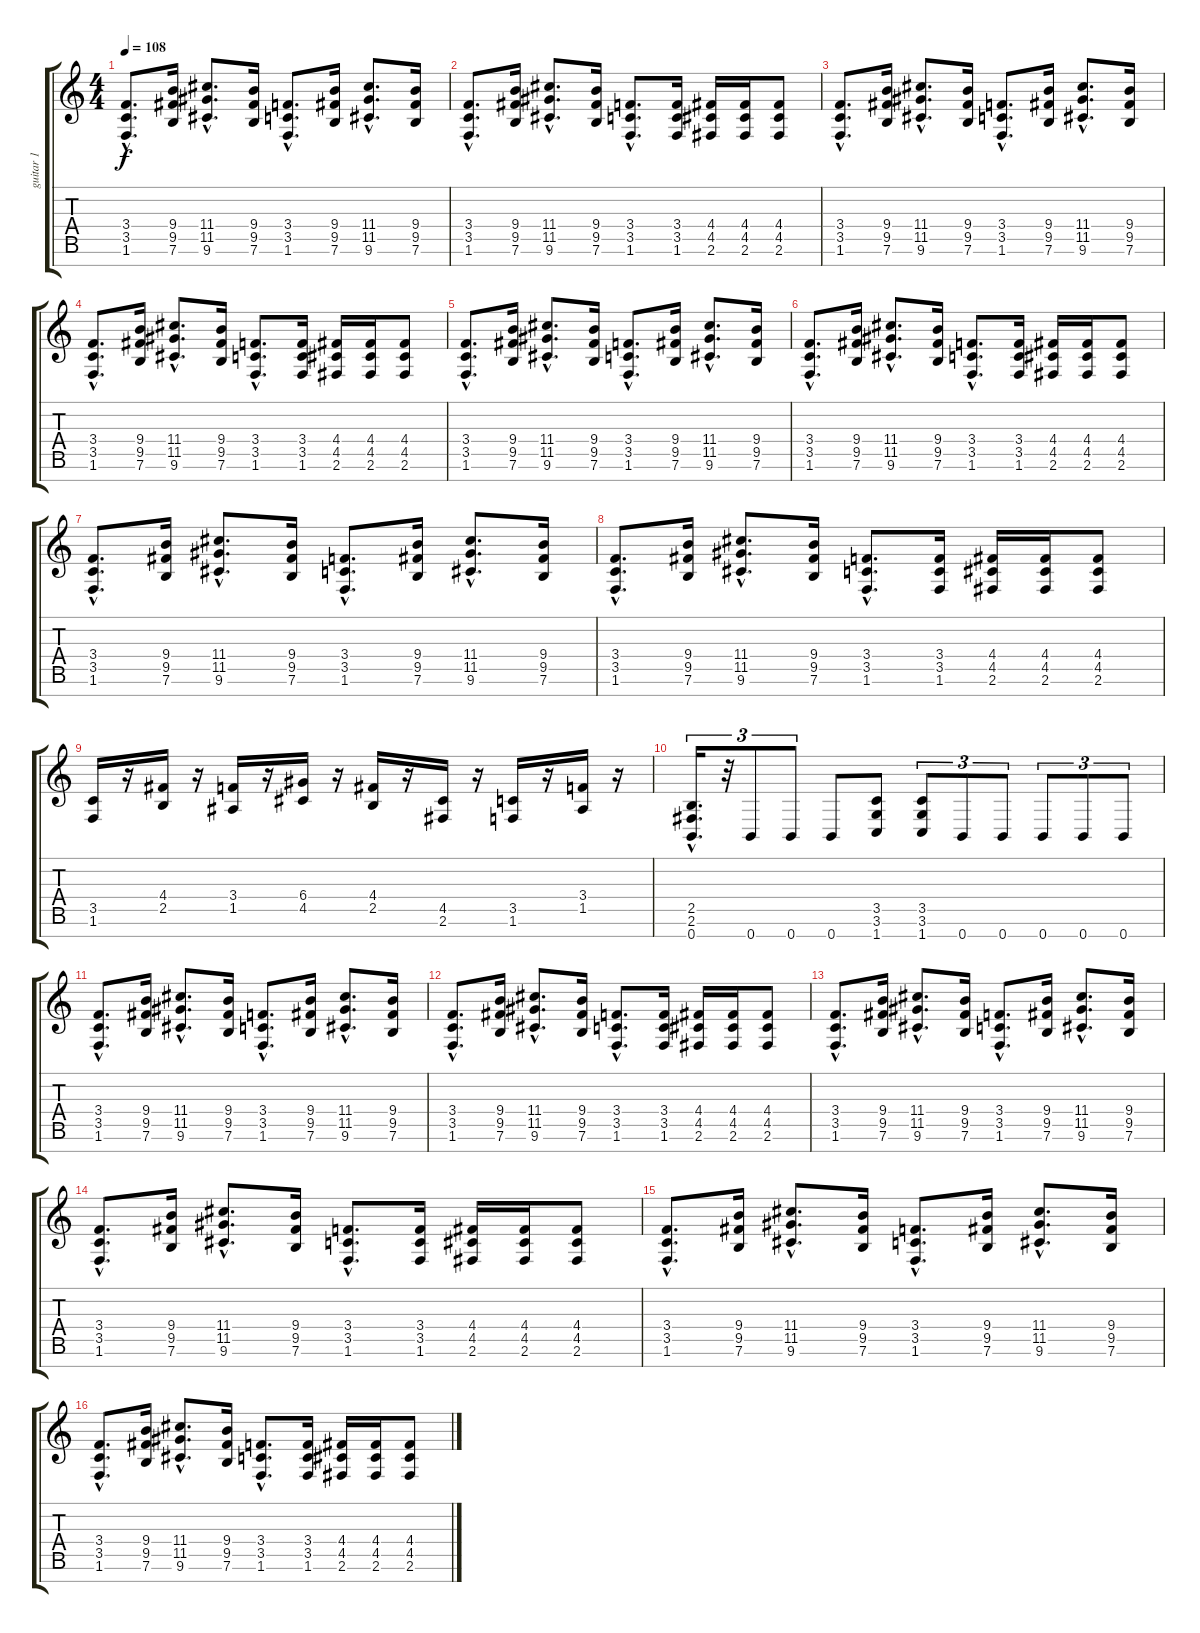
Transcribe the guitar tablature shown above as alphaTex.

\track ("guitar 1" "guitar 1") {instrument distortionguitar}
\staff {score tabs}
\tuning (E4 B3 G3 D3 A2 E2 B1) {hide}
\ts (4 4)
\tempo 108
\clef g2
\ks c
(3.4{hac} 3.5{hac} 1.6{hac}).8{d dy f instrument distortionguitar} (9.4 9.5 7.6).16 (11.4{hac} 11.5{hac} 9.6{hac}).8{d} (9.4 9.5 7.6).16 (3.4{hac} 3.5{hac} 1.6{hac}).8{d} (9.4 9.5 7.6).16 (11.4{hac} 11.5{hac} 9.6{hac}).8{d} (9.4 9.5 7.6).16 |
(3.4{hac} 3.5{hac} 1.6{hac}).8{d} (9.4 9.5 7.6).16 (11.4{hac} 11.5{hac} 9.6{hac}).8{d} (9.4 9.5 7.6).16 (3.4{hac} 3.5{hac} 1.6{hac}).8{d} (3.4 3.5 1.6).16 (4.4 4.5 2.6).16 (4.4 4.5 2.6).16 (4.4 4.5 2.6).8 |
(3.4{hac} 3.5{hac} 1.6{hac}).8{d} (9.4 9.5 7.6).16 (11.4{hac} 11.5{hac} 9.6{hac}).8{d} (9.4 9.5 7.6).16 (3.4{hac} 3.5{hac} 1.6{hac}).8{d} (9.4 9.5 7.6).16 (11.4{hac} 11.5{hac} 9.6{hac}).8{d} (9.4 9.5 7.6).16 |
(3.4{hac} 3.5{hac} 1.6{hac}).8{d} (9.4 9.5 7.6).16 (11.4{hac} 11.5{hac} 9.6{hac}).8{d} (9.4 9.5 7.6).16 (3.4{hac} 3.5{hac} 1.6{hac}).8{d} (3.4 3.5 1.6).16 (4.4 4.5 2.6).16 (4.4 4.5 2.6).16 (4.4 4.5 2.6).8 |
(3.4{hac} 3.5{hac} 1.6{hac}).8{d} (9.4 9.5 7.6).16 (11.4{hac} 11.5{hac} 9.6{hac}).8{d} (9.4 9.5 7.6).16 (3.4{hac} 3.5{hac} 1.6{hac}).8{d} (9.4 9.5 7.6).16 (11.4{hac} 11.5{hac} 9.6{hac}).8{d} (9.4 9.5 7.6).16 |
(3.4{hac} 3.5{hac} 1.6{hac}).8{d} (9.4 9.5 7.6).16 (11.4{hac} 11.5{hac} 9.6{hac}).8{d} (9.4 9.5 7.6).16 (3.4{hac} 3.5{hac} 1.6{hac}).8{d} (3.4 3.5 1.6).16 (4.4 4.5 2.6).16 (4.4 4.5 2.6).16 (4.4 4.5 2.6).8 |
(3.4{hac} 3.5{hac} 1.6{hac}).8{d} (9.4 9.5 7.6).16 (11.4{hac} 11.5{hac} 9.6{hac}).8{d} (9.4 9.5 7.6).16 (3.4{hac} 3.5{hac} 1.6{hac}).8{d} (9.4 9.5 7.6).16 (11.4{hac} 11.5{hac} 9.6{hac}).8{d} (9.4 9.5 7.6).16 |
(3.4{hac} 3.5{hac} 1.6{hac}).8{d} (9.4 9.5 7.6).16 (11.4{hac} 11.5{hac} 9.6{hac}).8{d} (9.4 9.5 7.6).16 (3.4{hac} 3.5{hac} 1.6{hac}).8{d} (3.4 3.5 1.6).16 (4.4 4.5 2.6).16 (4.4 4.5 2.6).16 (4.4 4.5 2.6).8 |
(3.5 1.6).16 r.16 (4.4 2.5).16 r.16 (3.4 1.5).16 r.16 (6.4 4.5).16 r.16 (4.4 2.5).16 r.16 (4.5 2.6).16 r.16 (3.5 1.6).16 r.16 (3.4 1.5).16 r.16 |
(2.5{hac} 2.6{hac} 0.7{hac}).16{d tu (3 2)} r.32{tu (3 2)} 0.7.8{tu (3 2)} 0.7.8{tu (3 2)} 0.7.8 (3.5 3.6 1.7).8 (3.5 3.6 1.7).8{tu (3 2)} 0.7.8{tu (3 2)} 0.7.8{tu (3 2)} 0.7.8{tu (3 2)} 0.7.8{tu (3 2)} 0.7.8{tu (3 2)} |
(3.4{hac} 3.5{hac} 1.6{hac}).8{d} (9.4 9.5 7.6).16 (11.4{hac} 11.5{hac} 9.6{hac}).8{d} (9.4 9.5 7.6).16 (3.4{hac} 3.5{hac} 1.6{hac}).8{d} (9.4 9.5 7.6).16 (11.4{hac} 11.5{hac} 9.6{hac}).8{d} (9.4 9.5 7.6).16 |
(3.4{hac} 3.5{hac} 1.6{hac}).8{d} (9.4 9.5 7.6).16 (11.4{hac} 11.5{hac} 9.6{hac}).8{d} (9.4 9.5 7.6).16 (3.4{hac} 3.5{hac} 1.6{hac}).8{d} (3.4 3.5 1.6).16 (4.4 4.5 2.6).16 (4.4 4.5 2.6).16 (4.4 4.5 2.6).8 |
(3.4{hac} 3.5{hac} 1.6{hac}).8{d} (9.4 9.5 7.6).16 (11.4{hac} 11.5{hac} 9.6{hac}).8{d} (9.4 9.5 7.6).16 (3.4{hac} 3.5{hac} 1.6{hac}).8{d} (9.4 9.5 7.6).16 (11.4{hac} 11.5{hac} 9.6{hac}).8{d} (9.4 9.5 7.6).16 |
(3.4{hac} 3.5{hac} 1.6{hac}).8{d} (9.4 9.5 7.6).16 (11.4{hac} 11.5{hac} 9.6{hac}).8{d} (9.4 9.5 7.6).16 (3.4{hac} 3.5{hac} 1.6{hac}).8{d} (3.4 3.5 1.6).16 (4.4 4.5 2.6).16 (4.4 4.5 2.6).16 (4.4 4.5 2.6).8 |
(3.4{hac} 3.5{hac} 1.6{hac}).8{d} (9.4 9.5 7.6).16 (11.4{hac} 11.5{hac} 9.6{hac}).8{d} (9.4 9.5 7.6).16 (3.4{hac} 3.5{hac} 1.6{hac}).8{d} (9.4 9.5 7.6).16 (11.4{hac} 11.5{hac} 9.6{hac}).8{d} (9.4 9.5 7.6).16 |
(3.4{hac} 3.5{hac} 1.6{hac}).8{d} (9.4 9.5 7.6).16 (11.4{hac} 11.5{hac} 9.6{hac}).8{d} (9.4 9.5 7.6).16 (3.4{hac} 3.5{hac} 1.6{hac}).8{d} (3.4 3.5 1.6).16 (4.4 4.5 2.6).16 (4.4 4.5 2.6).16 (4.4 4.5 2.6).8
